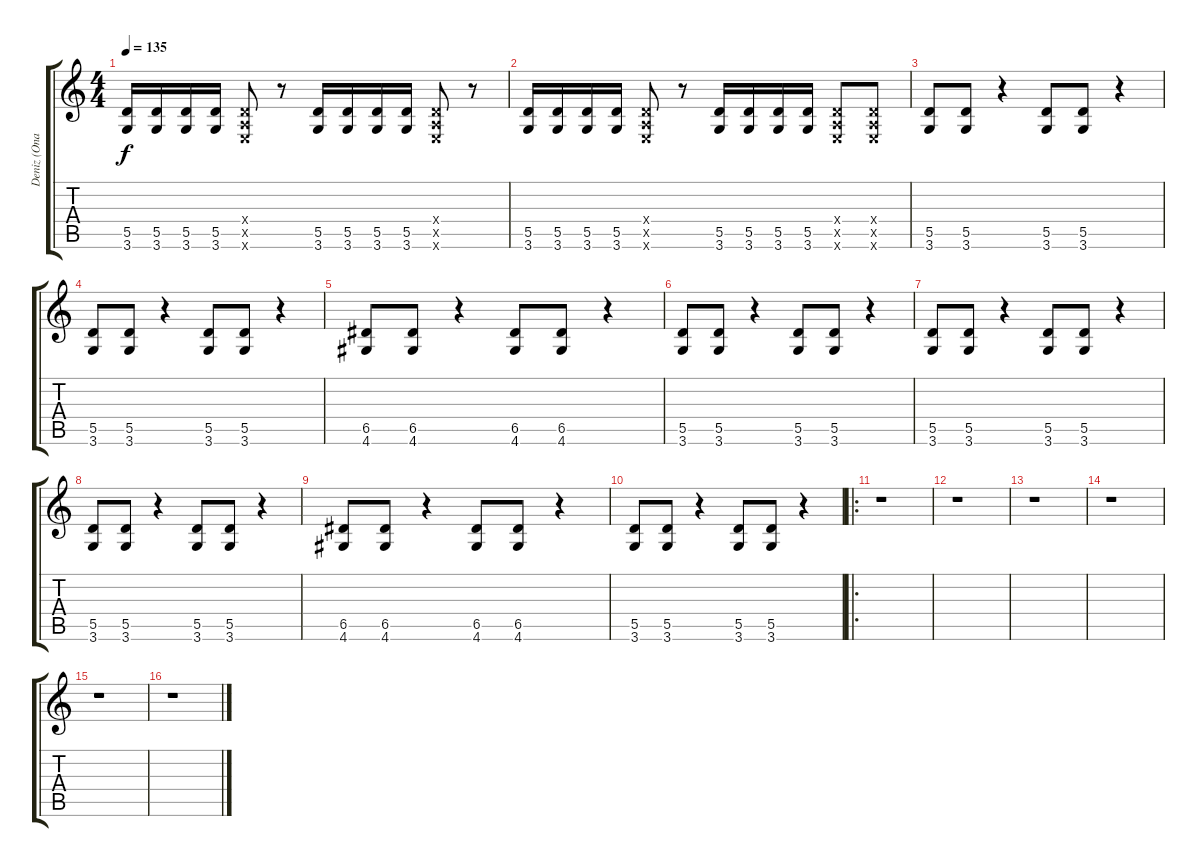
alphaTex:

\track ("Deniz (Onat)" "Deniz (Ona") {instrument distortionguitar}
\staff {score tabs}
\tuning (E4 B3 G3 D3 A2 E2) {hide}
\ts (4 4)
\tempo 135
\clef g2
\ks c
(5.5 3.6).16{dy f} (5.5 3.6).16 (5.5 3.6).16 (5.5 3.6).16 (0.4{x} 0.5{x} 0.6{x}).8 r.8 (5.5 3.6).16 (5.5 3.6).16 (5.5 3.6).16 (5.5 3.6).16 (0.4{x} 0.5{x} 0.6{x}).8 r.8 |
(5.5 3.6).16 (5.5 3.6).16 (5.5 3.6).16 (5.5 3.6).16 (0.4{x} 0.5{x} 0.6{x}).8 r.8 (5.5 3.6).16 (5.5 3.6).16 (5.5 3.6).16 (5.5 3.6).16 (0.4{x} 0.5{x} 0.6{x}).8 (0.4{x} 0.5{x} 0.6{x}).8 |
(5.5 3.6).8 (5.5 3.6).8 r.4 (5.5 3.6).8 (5.5 3.6).8 r.4 |
(5.5 3.6).8 (5.5 3.6).8 r.4 (5.5 3.6).8 (5.5 3.6).8 r.4 |
(6.5 4.6).8 (6.5 4.6).8 r.4 (6.5 4.6).8 (6.5 4.6).8 r.4 |
(5.5 3.6).8 (5.5 3.6).8 r.4 (5.5 3.6).8 (5.5 3.6).8 r.4 |
(5.5 3.6).8 (5.5 3.6).8 r.4 (5.5 3.6).8 (5.5 3.6).8 r.4 |
(5.5 3.6).8 (5.5 3.6).8 r.4 (5.5 3.6).8 (5.5 3.6).8 r.4 |
(6.5 4.6).8 (6.5 4.6).8 r.4 (6.5 4.6).8 (6.5 4.6).8 r.4 |
(5.5 3.6).8 (5.5 3.6).8 r.4 (5.5 3.6).8 (5.5 3.6).8 r.4 |
\ro
r.1 |
r.1 |
r.1 |
r.1 |
r.1 |
r.1
